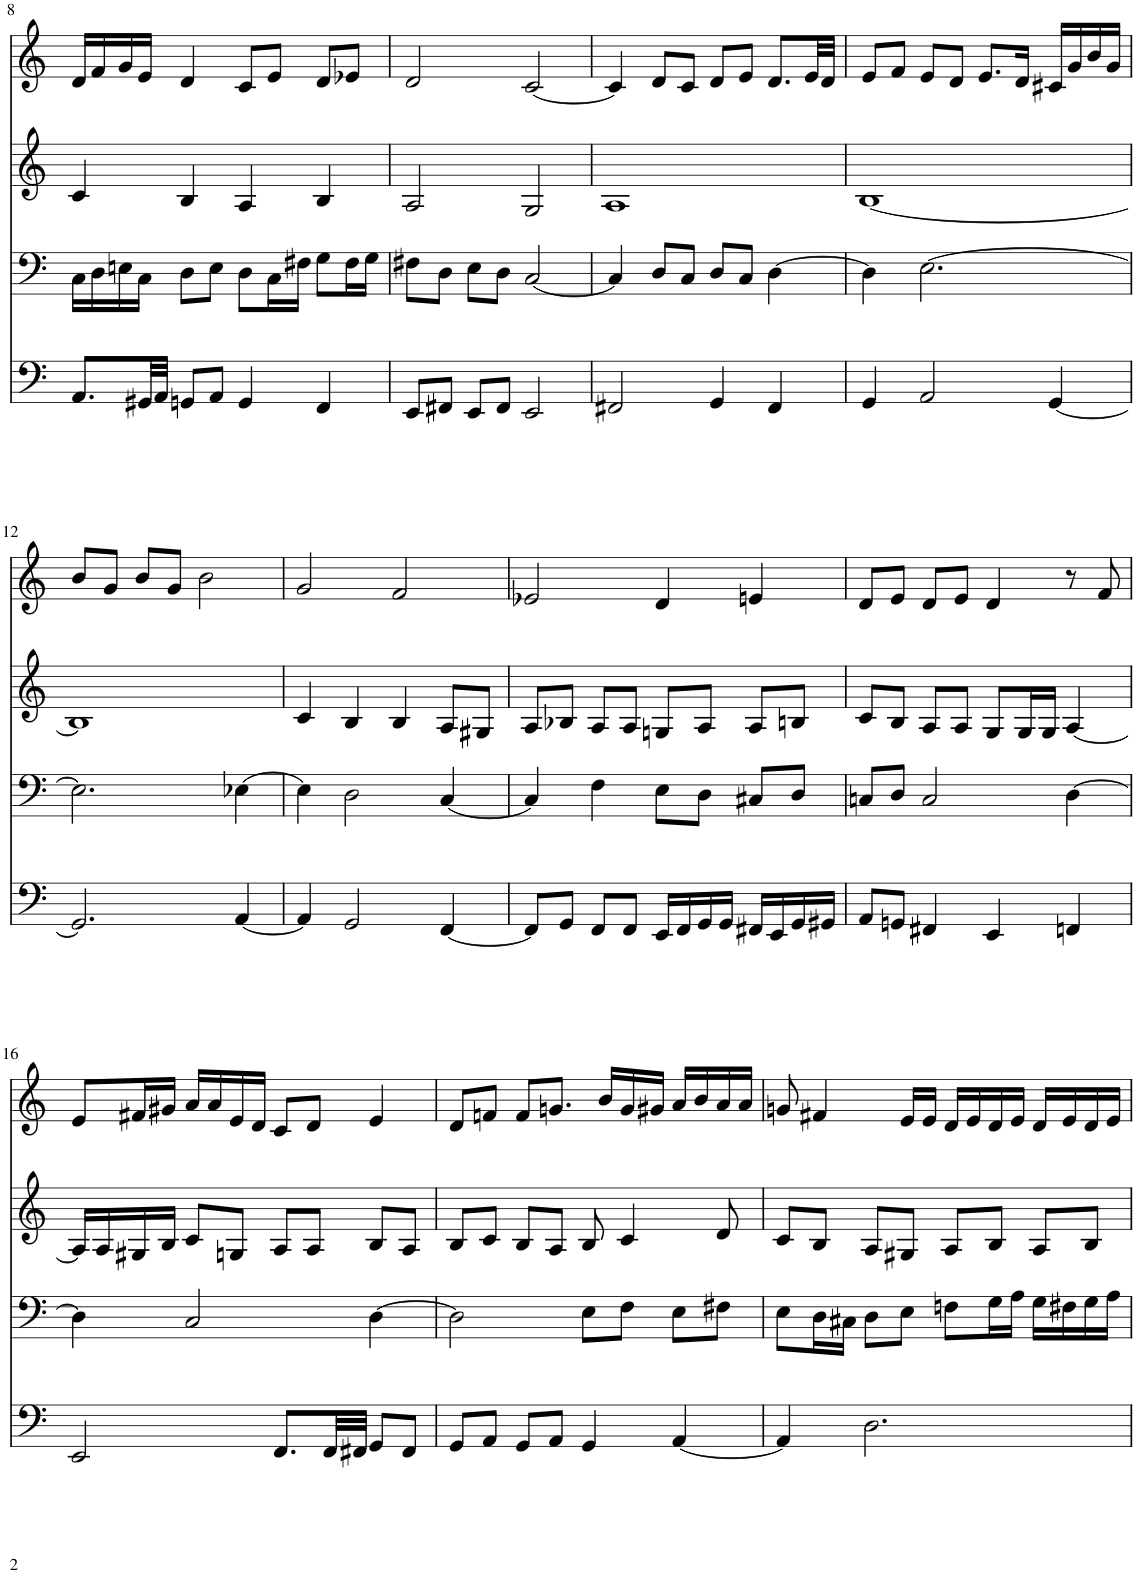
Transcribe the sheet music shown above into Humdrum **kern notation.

**kern	**kern	**kern	**kern
*part4	*part3	*part2	*part1
*staff4	*staff3	*staff2	*staff1
*I"Piano	*I"Piano	*I"Piano	*I"Piano
*I'Pno	*I'Pno	*I'Pno	*I'Pno
!!LO:PB:g=z
*clefF4	*clefF4	*clefG2	*clefG2
*k[]	*k[]	*k[]	*k[]
*M4/4	*M4/4	*M4/4	*M4/4
=8	=8	=8	=8
8.AA/L	16C\LL	4c/	16d/LL
.	16D\	.	16f/
.	16En\	.	16g/
32GG#X/LL	16C\JJ	.	16e/JJ
32AA/JJJ	.	.	.
8GGn/L	8D\L	4B/	4d/
8AA/J	8E\J	.	.
4GG/	8D\L	4A/	8c/L
.	16C\L	.	8e/J
.	16F#X\JJ	.	.
4FF/	8G\L	4B/	8d/L
.	16F#\L	.	8e-X/J
.	16G\JJ	.	.
=9	=9	=9	=9
8EE/L	8F#X\L	2A/	2d/
8FF#X/J	8D\J	.	.
8EE/L	8E\L	.	.
8FF#/J	8D\J	.	.
2EE/	[2C/	2G/	[2c/
=10	=10	=10	=10
2FF#X/	4C/]	1A	4c/]
.	8D/L	.	8d/L
.	8C/J	.	8c/J
4GG/	8D/L	.	8d/L
.	8C/J	.	8e/J
4FF#/	[4D\	.	8.d/L
.	.	.	32e/LL
.	.	.	32d/JJJ
=11	=11	=11	=11
4GG/	4D\]	[1B	8e/L
.	.	.	8f/J
2AA/	[2.E\	.	8e/L
.	.	.	8d/J
.	.	.	8.e/L
.	.	.	16d/Jk
[4GG/	.	.	16c#X/LL
.	.	.	16g/
.	.	.	16b/
.	.	.	16g/JJ
!!LO:LB:g=z
=12	=12	=12	=12
2.GG/]	2.E\]	1B]	8b/L
.	.	.	8g/J
.	.	.	8b/L
.	.	.	8g/J
.	.	.	2b\
[4AA/	[4E-X\	.	.
=13	=13	=13	=13
4AA/]	4E-\]	4c/	2g/
2GG/	2D\	4B/	.
.	.	4B/	2f/
[4FF/	[4C/	8A/L	.
.	.	8G#X/J	.
=14	=14	=14	=14
8FF/L]	4C/]	8A/L	2e-X/
8GG/J	.	8B-X/J	.
8FF/L	4F\	8A/L	.
8FF/J	.	8A/J	.
16EE/LL	8E\L	8Gn/L	4d/
16FF/	.	.	.
16GG/	8D\J	8A/J	.
16GG/JJ	.	.	.
16FF#X/LL	8C#X/L	8A/L	4en/
16EE/	.	.	.
16GG/	8D/J	8Bn/J	.
16GG#X/JJ	.	.	.
=15	=15	=15	=15
8AA/L	8Cn/L	8c/L	8d/L
8GGn/J	8D/J	8B/J	8e/J
4FF#X/	2C/	8A/L	8d/L
.	.	8A/J	8e/J
4EE/	.	8G/L	4d/
.	.	16G/L	.
.	.	16G/JJ	.
4FFn/	[4D\	[4A/	8r
.	.	.	8f/
!!LO:LB:g=z
=16	=16	=16	=16
2EE/	4D\]	16A/LL]	8e/L
.	.	16A/	.
.	.	16G#X/	16f#X/L
.	.	16B/JJ	16g#X/JJ
.	2C/	8c/L	16a/LL
.	.	.	16a/
.	.	8Gn/J	16e/
.	.	.	16d/JJ
8.FF/L	.	8A/L	8c/L
.	.	8A/J	8d/J
32FF/LL	.	.	.
32FF#X/JJJ	.	.	.
8GG/L	[4D\	8B/L	4e/
8FF#/J	.	8A/J	.
=17	=17	=17	=17
8GG/L	2D\]	8B/L	8d/L
8AA/J	.	8c/J	8fn/J
8GG/L	.	8B/L	8f/L
8AA/J	.	8A/J	8.gn/J
4GG/	8E\L	8B/	.
.	.	.	16b/LL
.	8F\J	4c/	16g/
.	.	.	16g#X/JJ
[4AA/	8E\L	.	16a/LL
.	.	.	16b/
.	8F#X\J	8d/	16a/
.	.	.	16a/JJ
=18	=18	=18	=18
4AA/]	8E\L	8c/L	8gn/
.	16D\L	8B/J	4f#X/
.	16C#X\JJ	.	.
2.D\	8D\L	8A/L	.
.	8E\J	8G#X/J	16e/LL
.	.	.	16e/JJ
.	8Fn\L	8A/L	16d/LL
.	.	.	16e/
.	16G\L	8B/J	16d/
.	16A\JJ	.	16e/JJ
.	16G\LL	8A/L	16d/LL
.	16F#X\	.	16e/
.	16G\	8B/J	16d/
.	16A\JJ	.	16e/JJ
=	=	=	=
*-	*-	*-	*-
